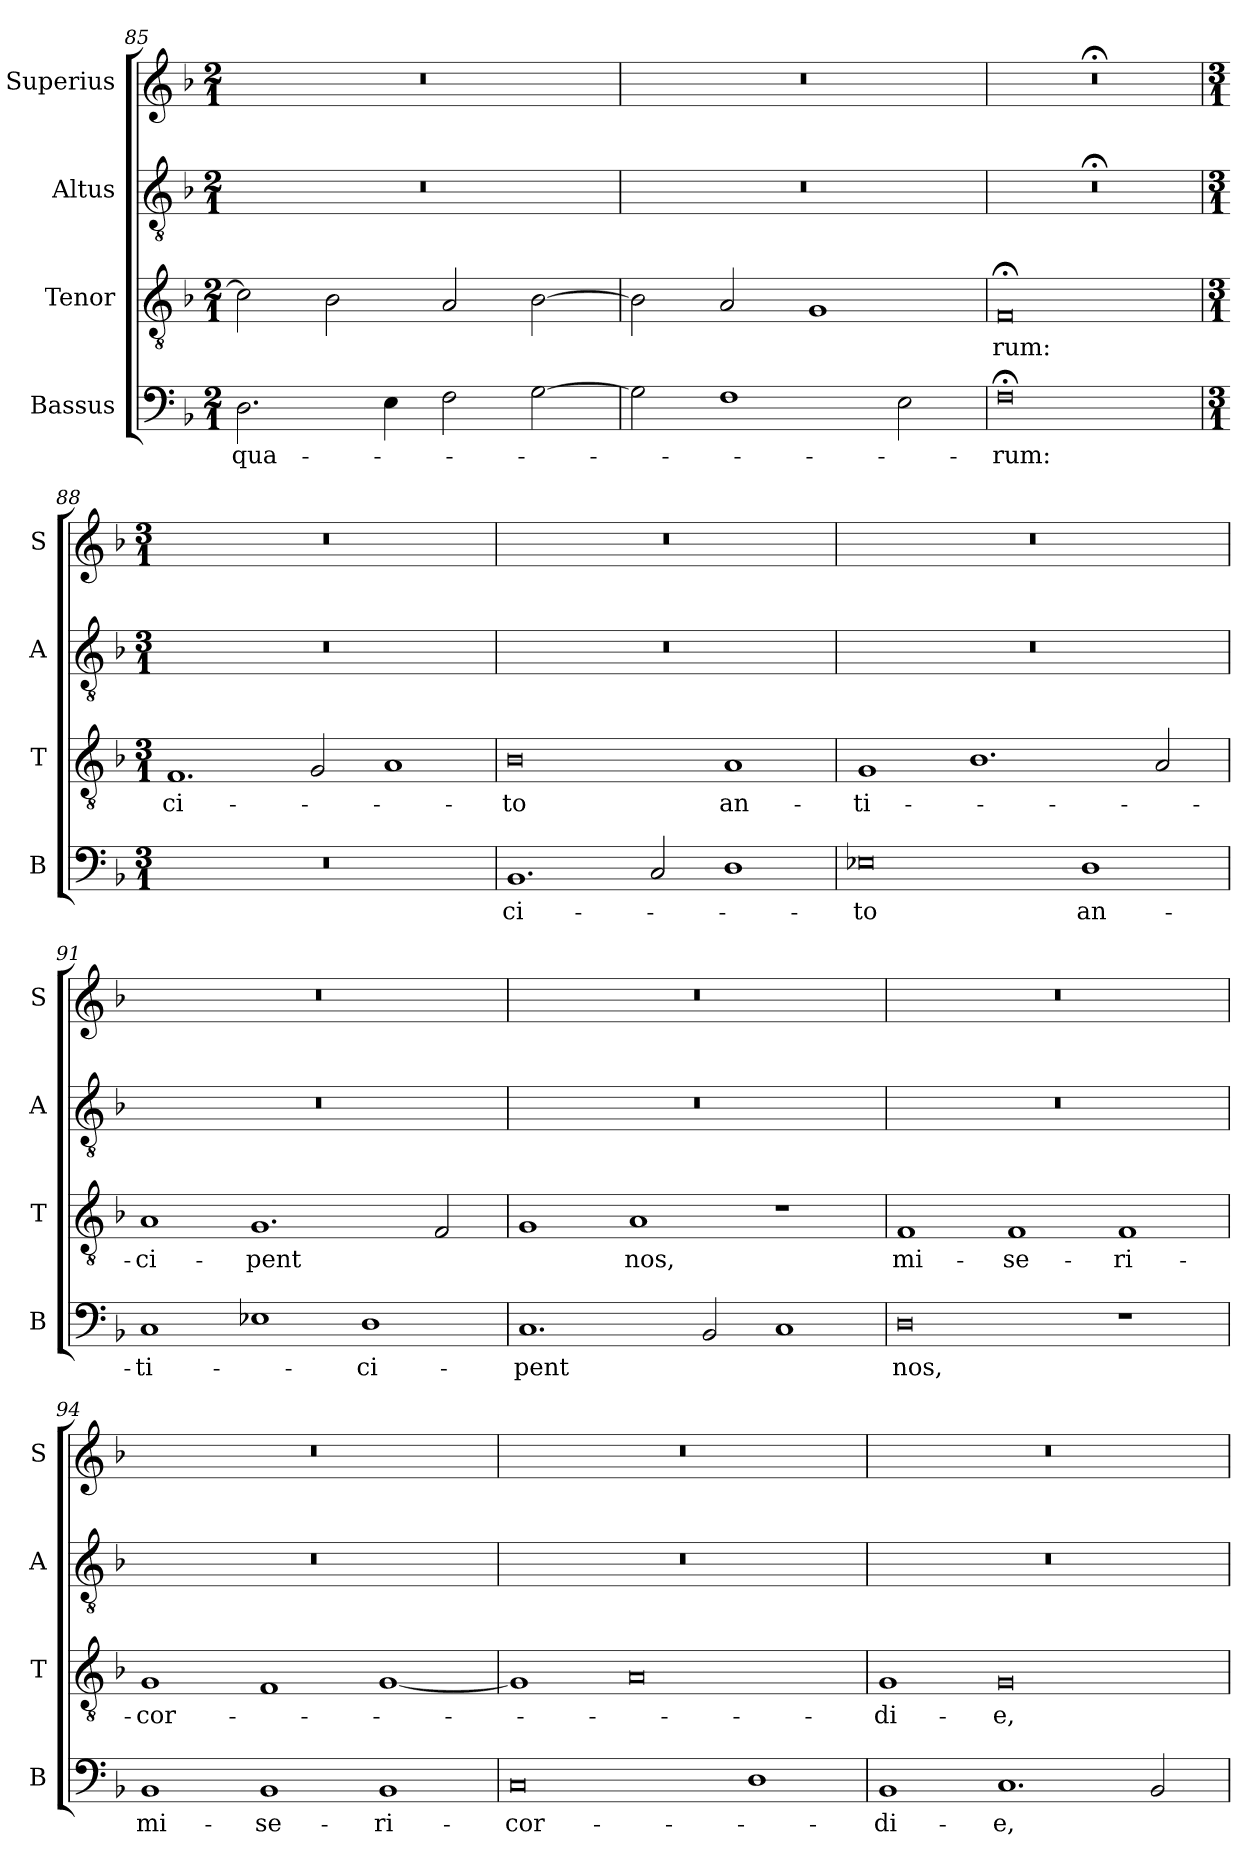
**kern	**text	**kern	**text	**kern	**kern
*part4	*part4	*part3	*part3	*part2	*part1
*staff4	*staff4	*staff3	*staff3	*staff2	*staff1
*I"Bassus	*	*I"Tenor	*	*I"Altus	*I"Superius
*I'B	*	*I'T	*	*I'A	*I'S
*clefF4	*	*clefGv2	*	*clefGv2	*clefG2
*k[b-]	*	*k[b-]	*	*k[b-]	*k[b-]
*M2/1	*	*M2/1	*	*M2/1	*M2/1
=85	=85	=85	=85	=85	=85
2.D\	-qua-	2c\]	.	0r	0r
.	.	2B-\	.	.	.
4E\	.	.	.	.	.
2F\	.	2A/	.	.	.
[2G\	.	[2B-\	.	.	.
=86	=86	=86	=86	=86	=86
2G\]	.	2B-\]	.	0r	0r
1F	.	2A/	.	.	.
.	.	1G	.	.	.
2E\	.	.	.	.	.
=87	=87	=87	=87	=87	=87
0F;<	-rum:	0F;<	-rum:	0r;<	0r;<
=88	=88	=88	=88	=88	=88
*M3/1	*	*M3/1	*	*M3/1	*M3/1
0.r	.	1.F	ci-	0.r	0.r
.	.	2G/	.	.	.
.	.	1A	.	.	.
=89	=89	=89	=89	=89	=89
1.BB-	ci-	0B-	-to	0.r	0.r
2C/	.	.	.	.	.
1D	.	1A	an-	.	.
=90	=90	=90	=90	=90	=90
0E-X	-to	1G	-ti-	0.r	0.r
.	.	1.B-	.	.	.
1D	an-	.	.	.	.
.	.	2A/	.	.	.
=91	=91	=91	=91	=91	=91
1C	-ti-	1A	-ci-	0.r	0.r
1E-X	.	1.G	-pent	.	.
1D	-ci-	.	.	.	.
.	.	2F/	.	.	.
=92	=92	=92	=92	=92	=92
1.C	-pent	1G	.	0.r	0.r
.	.	1A	nos,	.	.
2BB-/	.	.	.	.	.
1C	.	1r	.	.	.
=93	=93	=93	=93	=93	=93
0D	nos,	1F	mi-	0.r	0.r
.	.	1F	-se-	.	.
1r	.	1F	-ri-	.	.
=94	=94	=94	=94	=94	=94
1BB-	mi-	1G	-cor-	0.r	0.r
1BB-	-se-	1F	.	.	.
1BB-	-ri-	[1G	.	.	.
=95	=95	=95	=95	=95	=95
0C	-cor-	1G]	.	0.r	0.r
.	.	0A	.	.	.
1D	.	.	.	.	.
=96	=96	=96	=96	=96	=96
1BB-	-di-	1G	-di-	0.r	0.r
1.C	-e,	0G	-e,	.	.
2BB-/	.	.	.	.	.
=	=	=	=	=	=
*-	*-	*-	*-	*-	*-
